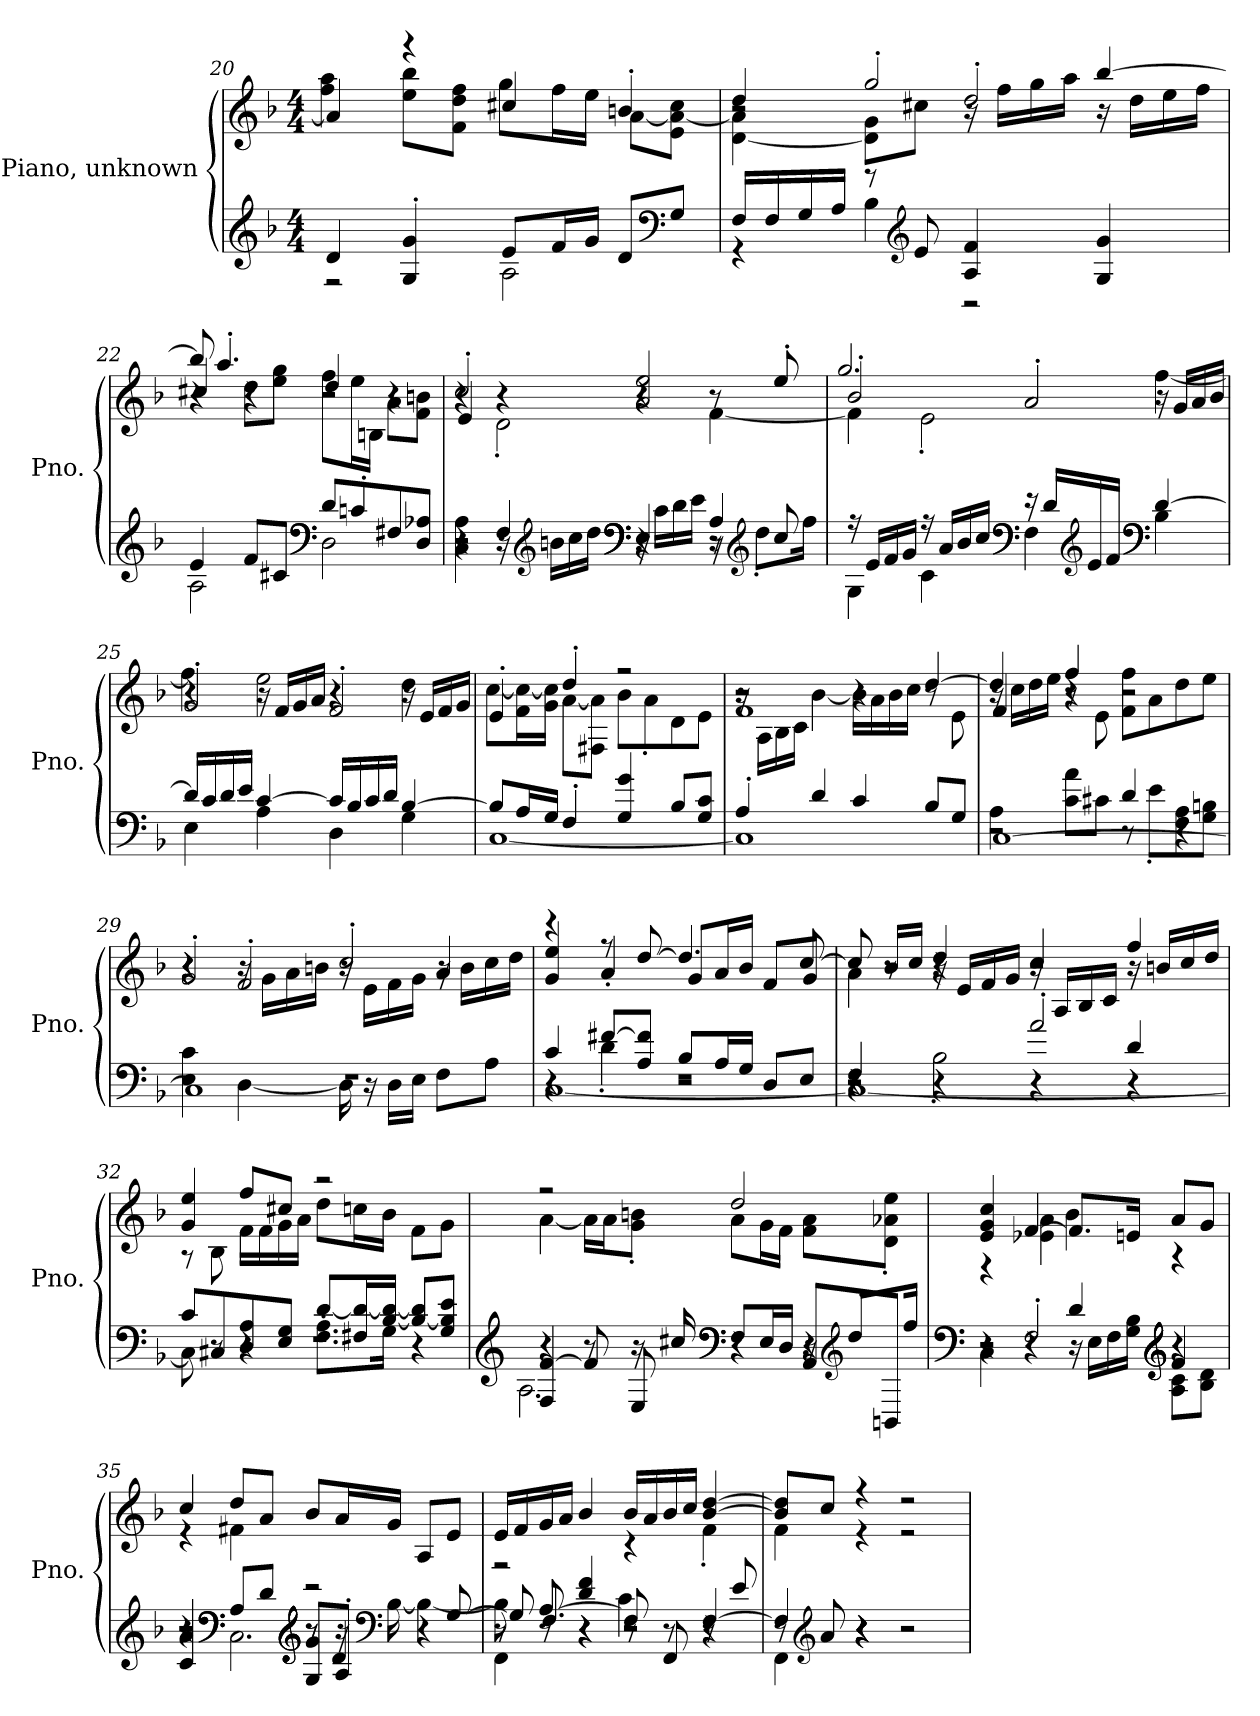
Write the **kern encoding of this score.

**kern	**kern
*part1	*part1
*staff2	*staff1
*I"Piano, unknown	*
*I'Pno.	*
!!LO:PB:g=z
*clefG2	*clefG2
*k[b-]	*k[b-]
*M4/4	*M4/4
=20	=20
*^	*^
4d/	2r	4a/]	4ff\ 4aa\
4G/' 4g/'	.	4r	8ee\ 8bb-\L
.	.	.	8f\ 8dd\ 8ff\J
8e/L	2A\	4cc#X/	8gg\L
16f/L	.	.	16ff\L
16g/JJ	.	.	16ee\JJ
8d/L	.	4bn'/	[8a\L
*clefF4	*	*	*
8G/J	.	.	8e\ 8a\_ 8cc#\J
=21	=21	=21	=21
*	*	*	*^
16F/LL	4r	4dd/	[4d\ 4a\]	2r
16F/	.	.	.	.
16G/	.	.	.	.
16A/JJ	.	.	.	.
8r	4B-\	2gg'/	8d\] 8g\L	.
*clefG2	*	*	*	*
8e/	.	.	8cc#X\J	.
4A/ 4f/	2r	.	16r	2dd'/
.	.	.	16ff\LL	.
.	.	.	16gg\	.
.	.	.	16aa\JJ	.
4G/ 4g/	.	[4bb-/	16r	.
.	.	.	16dd\LL	.
.	.	.	16ee\	.
.	.	.	16ff\JJ	.
=22	=22	=22	=22	=22
4e/	2A\	8bb-/]	4r	4cc#X/
.	.	4.aa'/	.	.
8f/L	.	.	8dd\L	4r
8c#X/J	.	.	8ee\ 8gg\J	.
*clefF4	*	*	*	*
8d/L	2D\	2r	8ff\L	4dd/
8cn'/	.	.	16ee\L	.
.	.	.	16Bn\JJ	.
8F#X/	.	.	8a\L	4r
8D/ 8A-X/J	.	.	8f\ 8bn\J	.
!!LO:LB:g=z	!!	!!
=23	=23	=23	=23	=23
*	*^	*	*	*
2r	4C\ 4A\	4r	2cc'/	4r	4e/
.	16r	4F/	.	2d'\	4r
*clefG2	*	*	*	*	*
.	16bn\LL	.	.	.	.
.	16cc\	.	.	.	.
.	16dd\JJ	.	.	.	.
*clefF4	*	*	*	*	*
4r	16r	4E/	2a/ 2ee/	.	4r
.	16c\LL	.	.	.	.
.	16d\	.	.	.	.
.	16e\JJ	.	.	.	.
8r	16r	4A/	.	[4f\	8r
*clefG2	*	*	*	*	*
.	8dd'\L	.	.	.	.
8cc/	.	.	.	.	8ee'/
.	16ff\Jk	.	.	.	.
*	*v	*v	*	*	*
=24	=24	=24	=24	=24
16r	4G\	2b-'/	4f\]	2.gg/
16e/LL	.	.	.	.
16f/	.	.	.	.
16g/JJ	.	.	.	.
16r	4c\	.	2e'\	.
16a/LL	.	.	.	.
16b-/	.	.	.	.
16cc/JJ	.	.	.	.
*clefF4	*	*	*	*
16r	4F\	2a'/	.	.
16d/LL	.	.	.	.
*clefG2	*	*	*	*
16e/	.	.	.	.
16f/JJ	.	.	.	.
*clefF4	*	*	*	*
[4d/	4B-\	.	[4ff\	16r
.	.	.	.	16g/LL
.	.	.	.	16a/
.	.	.	.	16b-/JJ
!!LO:LB:g=z	!!	!!
=25	=25	=25	=25	=25
16d/LL]	4E\	2g'/	4ff\]	4r
16c/	.	.	.	.
16d/	.	.	.	.
16e/JJ	.	.	.	.
[4c/	4A\	.	2ee\	16r
.	.	.	.	16f/LL
.	.	.	.	16g/
.	.	.	.	16a/JJ
16c/LL]	4D\	2f'/	.	4r
16B-/	.	.	.	.
16c/	.	.	.	.
16d/JJ	.	.	.	.
[4B-/	4G\	.	4dd\	16r
.	.	.	.	16e/LL
.	.	.	.	16f/
.	.	.	.	16g/JJ
*	*	*	*v	*v
=26	=26	=26	=26
8B-/L]	[1C	4e'/	[8cc\L
16A/L	.	.	16f\ 16cc\_L
16G/JJ	.	.	16g\ 16cc\]JJ
4F'/	.	4dd'/	[8a\L
.	.	.	8F#X\ 8a\]J
4G/ 4g/	.	2r	8b-\L
.	.	.	8a'\
8B-/L	.	.	8d\
8G/ 8c/J	.	.	8e\J
=27	=27	=27	=27
*	*	*	*^
4A'/	1C]	2r	16r	1f
.	.	.	16A\LL	.
.	.	.	16B-\	.
.	.	.	16c\JJ	.
4d/	.	.	[4b-\	.
4c/	.	4r	16b-\LL]	.
.	.	.	16a\	.
.	.	.	16b-\	.
.	.	.	16cc\JJ	.
8B-/L	.	[4dd/	8r	.
8G/J	.	.	8e\	.
!!LO:LB:g=z	!!	!!
=28	=28	=28	=28	=28
*	*^	*	*	*
2r	4A\	[1C	4dd/]	16r	4f/
.	.	.	.	16cc\LL	.
.	.	.	.	16dd\	.
.	.	.	.	16ee\JJ	.
.	8c\ 8a\L	.	4r	8r	4ff/
.	8c#X\J	.	.	8e\	.
4d/	8r	.	2r	8f\ 8ff\L	2r
.	8e'\L	.	.	8a\	.
4r	8F\ 8A\	.	.	8dd\	.
.	8G\ 8Bn\J	.	.	8ee\J	.
=29	=29	=29	=29	=29	=29
1r	4E\ 4c\	1C]	2g'/	4r	4r
.	[4D\	.	.	16r	2f'/
.	.	.	.	16g\LL	.
.	.	.	.	16a\	.
.	.	.	.	16bn\JJ	.
.	16D\]	.	2cc'/	16r	.
.	16r	.	.	16e\LL	.
.	16D\LL	.	.	16f\	.
.	16E\JJ	.	.	16g\JJ	.
.	8F\L	.	.	16r	4a/
.	.	.	.	16b\LL	.
.	8A\J	.	.	16cc\	.
.	.	.	.	16dd\JJ	.
*	*	*	*	*v	*v
=30	=30	=30	=30	=30
*	*	*^	*	*
1r	4r	4c/	[1C	4r	4g/ 4ee/
.	4d'\	[8f#X/L	.	8r	4a'/
.	.	8A/ 8f#/]J	.	[8dd/	.
.	2r	8B-/L	.	4.dd/]	8g/L
.	.	16A/L	.	.	16a/L
.	.	16G/JJ	.	.	16b-/JJ
.	.	8D/L	.	.	8f/L
.	.	8E/J	.	[8cc/	8g/J
!!LO:LB:g=z
=31	=31	=31	=31	=31	=31
*	*	*	*	*	*^
2r	4r	4F/	1C_	8cc/]	4a\	8r
.	.	.	.	8r	.	16b-/LL
.	.	.	.	.	.	16cc/JJ
.	2B-'\	4r	.	4dd/	4r	16r
.	.	.	.	.	.	16e/LL
.	.	.	.	.	.	16f/
.	.	.	.	.	.	16g/JJ
2a'/	.	4r	.	4cc/	2r	16r
.	.	.	.	.	.	16A/LL
.	.	.	.	.	.	16B-/
.	.	.	.	.	.	16c/JJ
.	4r	4d/	.	4ff/	.	16r
.	.	.	.	.	.	16bn/LL
.	.	.	.	.	.	16cc/
.	.	.	.	.	.	16dd/JJ
*	*	*v	*v	*	*	*
*	*	*	*	*v	*v
=32	=32	=32	=32	=32
1r	8c/L	8C\]	4g/ 4ee/	8r
.	8C#X/	8r	.	8B-\
.	8D/ 8A/	4r	8ff/L	16f\LL
.	.	.	.	16f\
.	8E/ 8G/J	.	8cc#X/J	16g\
.	.	.	.	16a\JJ
.	[8d/L	8.F\' 8.A\'L	2r	8dd\L
.	16F#X/ 16d/_L	.	.	16ccn\L
.	[16B-/ 16d/_JJ	16G\Jk	.	16b-\JJ
.	8B-/_ 8d/]L	4r	.	8f\L
.	8G/ 8B-/] 8e/J	.	.	8g\J
!!LO:LB:g=z	!!
=33	=33	=33	=33	=33
*clefG2	*	*	*	*
4F/ [4f/	2.A\	4r	2r	[4a\
8f/]	.	8r	.	16a\LL]
.	.	.	.	16a\J
16r	.	8E/	.	8g\' 8bn\'J
16cc#X/	.	.	.	.
*clefF4	*	*	*	*
8F/L	.	4r	2dd/	8a\L
16E/L	.	.	.	16g\L
16D/JJ	.	.	.	16f\JJ
16r	4r	8AA/L	.	8f\ 8a\L
*clefG2	*	*	*	*
8dd'/L	.	.	.	.
.	.	8BBn/J	.	8d\' 8a-X\' 8ee\'J
16ff/Jk	.	.	.	.
=34	=34	=34	=34	=34
*clefF4	*	*	*	*
2r	4C\	4r	4e/ 4g/ 4cc/	4r
.	4r	2F'/	[4f/	4e-X\ 4a\
4d/	16r	.	8.f/L]	4b-\
.	16E\LL	.	.	.
.	16F\	.	.	.
.	16G\ 16B-\JJ	.	16en/Jk	.
*clefG2	*	*	*	*
4f/	8A\ 8c\L	4r	8a/L	4r
.	8B-\ 8d\J	.	8g/J	.
!!LO:PB:g=z	!!
=35	=35	=35	=35	=35
*	*	*^	*	*
4c/ 4a/	2r	2r	4r	4cc/	4r
*clefF4	*	*	*	*	*
8A/L	.	.	2.C\	8dd/L	4f#X\
8d/J	.	.	.	8a/J	.
*clefG2	*	*	*	*	*
8G/ 8g/L	8r	8r	.	8b-/L	2r
8A'/J	16r	4d/	.	16a/L	.
*clefF4	*	*	*	*	*
.	[16B-\	.	.	16g/JJ	.
4r	4B-\_	.	.	8A/L	.
.	.	[8G/	.	8e/J	.
=36	=36	=36	=36	=36	=36
8r	8B-\]	8G/]	4FF\	16e/LL	2r
.	.	.	.	16f/	.
8A/	8r	[4.F/	.	16g/	.
.	.	.	.	16a/JJ	.
4d/ 4f/	4r	.	4r	4b-/	.
8r	2r	8F/]	4c\	16b-/LL	4r
.	.	.	.	16a/	.
8FF/	.	8r	.	16b-/	.
.	.	.	.	16cc/JJ	.
8r	.	[4F/	4r	[4b-/ [4dd/	4f'\
8e/	.	.	.	.	.
*	*	*v	*v	*	*
=37	=37	=37	=37	=37
8r	4F/]	4FF\	8b-/] 8dd/]L	4f\
*clefG2	*	*	*	*
8a/	.	.	8cc/J	.
4r	4r	4r	4r	4r
2r	2r	2r	2r	2r
*v	*v	*v	*	*
*	*v	*v
=	=
*-	*-
